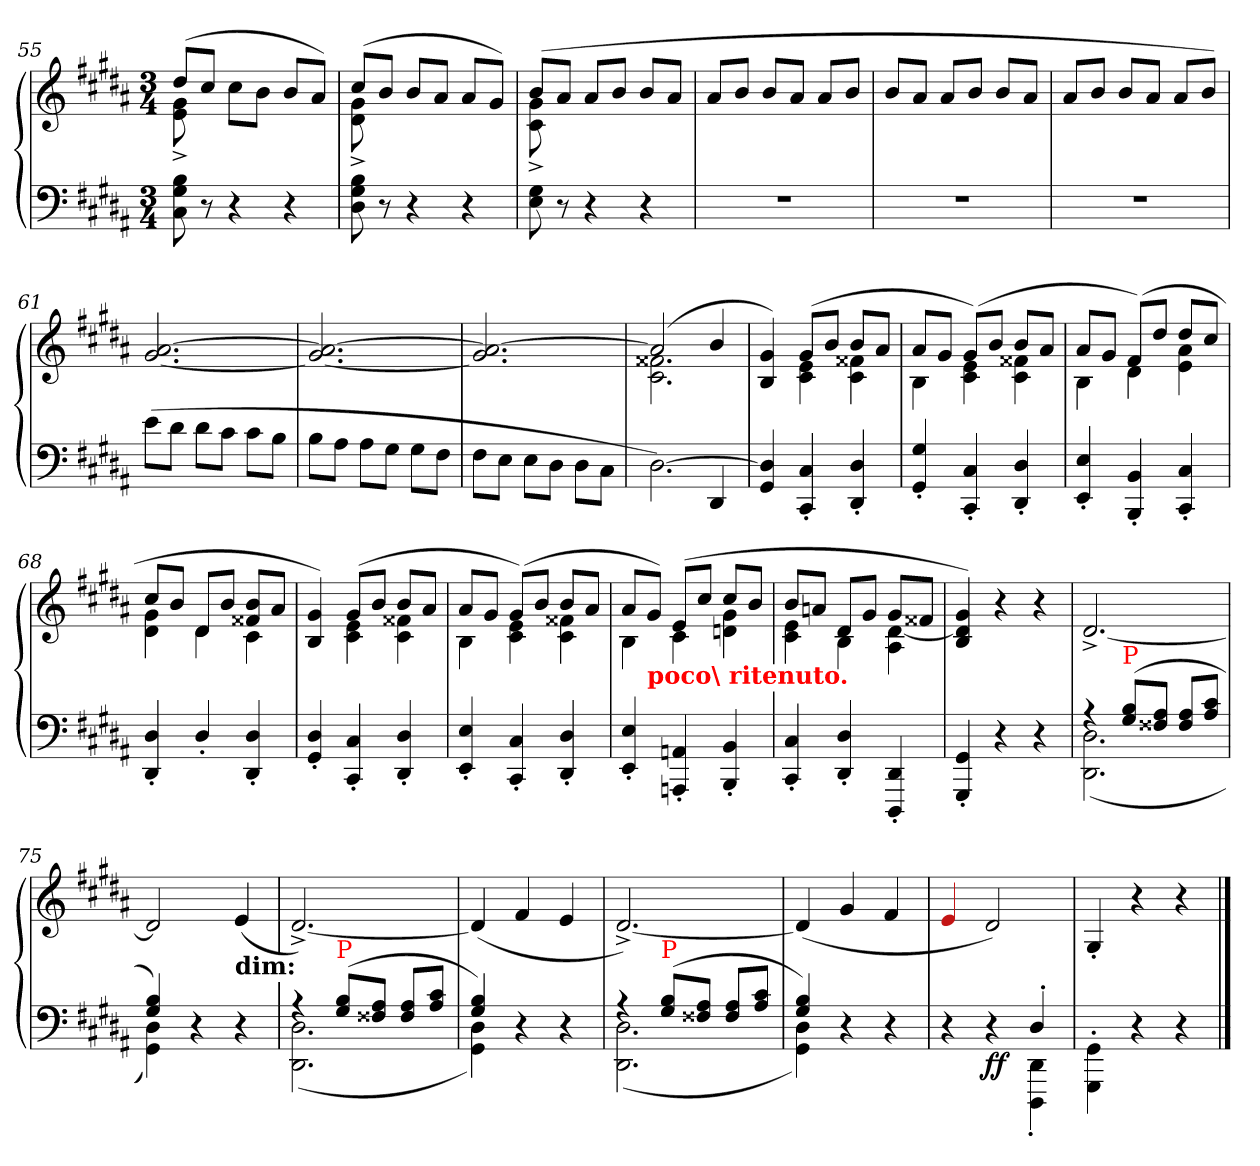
**kern	**kern	**dynam
*part1	*part1	*part1
*staff2	*staff1	*staff1/2
*clefF4	*clefG2	*
*k[f#c#g#d#a#]	*k[f#c#g#d#a#]	*
*g#:	*g#:	*
*M3/4	*M3/4	*
=55	=55	=55
*	*^	*
8B 8G# 8C#	(>8dd#L	8g#^< 8e^<	.
8r	8cc#J	8ryy	.
4r	8cc#L	2ryy	.
.	8bJ	.	.
4r	8bL	.	.
.	8a#J)	.	.
=56	=56	=56	=56
8B 8G# 8D#	(>8cc#L	8g#^< 8d#^<	.
8r	8bJ	8ryy	.
4r	8bL	2ryy	.
.	8a#J	.	.
4r	8a#L	.	.
.	8g#J)	.	.
=57	=57	=57	=57
8G# 8E	(>8bL	8g#^< 8c#^<	.
8r	8a#J	8ryy	.
4r	8a#L	2ryy	.
.	8bJ	.	.
4r	8bL	.	.
.	8a#J	.	.
*	*v	*v	*
=58	=58	=58
2.rF	8a#L	.
.	8bJ	.
.	8bL	.
.	8a#J	.
.	8a#L	.
.	8bJ	.
=59	=59	=59
2.rF	8bL	.
.	8a#J	.
.	8a#L	.
.	8bJ	.
.	8bL	.
.	8a#J	.
=60	=60	=60
2.rF	8a#L	.
.	8bJ	.
.	8bL	.
.	8a#J	.
.	8a#L	.
.	8bJ)	.
=61	=61	=61
(>8eL	[2.a# [2.g#	.
8d#J	.	.
8d#L	.	.
8c#J	.	.
8c#L	.	.
8BJ	.	.
=62	=62	=62
8BL	2.a#_ 2.g#_	.
8A#J	.	.
8A#L	.	.
8G#J	.	.
8G#L	.	.
8F#J	.	.
=63	=63	=63
8F#L	2.a#_ 2.g#]	.
8EJ	.	.
8EL	.	.
8D#J	.	.
8D#\L	.	.
8C#J	.	.
=64	=64	=64
*^	*^	*
[2.D#\)	2ryy	(>2a#]	2.f##X 2.c#	.
.	4DD#/	4b	.	.
*v	*v	*	*	*
=65	=65	=65	=65
4D#] 4GG#	4g# 4B)	4ryy	.
4C#' 4CC#'	(>8g#L	4e 4c#	.
.	8bJ	.	.
4D#' 4DD#'	8bL	4f##X 4c#	.
.	8a#J	.	.
=66	=66	=66	=66
4G#' 4GG#'	8a#L	4B	.
.	8g#J	.	.
4C#' 4CC#'	(>8g#L)	4e 4c#	.
.	8bJ	.	.
4D#' 4DD#'	8bL	4f##X 4c#	.
.	8a#J	.	.
=67	=67	=67	=67
4E' 4EE'	8a#L	4B	.
.	8g#J	.	.
4BB' 4BBB'	(>8f#L)	4d#	.
.	8dd#J	.	.
4C#' 4CC#'	8dd#L	4a# 4e	.
.	8cc#J	.	.
=68	=68	=68	=68
4D#' 4DD#'	8cc#L	4g# 4d#	.
.	8bJ	.	.
4D#'/	8d#L	4d#	.
.	8bJ	.	.
4D#' 4DD#'	8f##X 8bL	4c#	.
.	8a#J	.	.
=69	=69	=69	=69
4D#' 4GG#'	4g# 4B)	4ryy	.
4C#' 4CC#'	(>8g#L	4e 4c#	.
.	8bJ	.	.
4D#' 4DD#'	8bL	4f##X 4c#	.
.	8a#J	.	.
=70	=70	=70	=70
4E' 4EE'	8a#L	4B	.
.	8g#J	.	.
4C#' 4CC#'	(>8g#L)	4e 4c#	.
.	8bJ	.	.
4D#' 4DD#'	8bL	4f##X 4c#	.
.	8a#J	.	.
=71	=71	=71	=71
4E' 4EE'	8a#L	4B	.
!	!LO:TX:b:B:color=red:t=poco\ ritenuto.	!	!
.	8g#J)	.	.
4AAn' 4AAAn'	(>8eL	4c#	.
.	8cc#J	.	.
4BB' 4BBB'	8cc#L	4g# 4dn	.
.	8bJ	.	.
=72	=72	=72	=72
4C#' 4CC#'	8bL	4e 4c#	.
.	8anJ	.	.
4D#' 4DD#'	8d#L	4B	.
.	8g#J	.	.
4DD#' 4DDD#'	8g#L	[4d# 4A#	.
.	8f##XJ	.	.
*	*v	*v	*
=73	=73	=73
4GG#' 4GGG#'	4g# 4d#] 4B)	.
4r	4r	.
4r	4r	.
=74	=74	=74
*^	*	*
4rA	(<2.D# 2.DD#	[2.d#^>	.
!LO:TX:a:color=red:t=P	!	!	!
(<8B 8G#L	.	.	.
8A# 8F##XJ	.	.	.
8A# 8F##L	.	.	.
8c# 8A#J	.	.	.
=75	=75	=75	=75
4B 4G#)	4D# 4GG#)	2d#]	.
4r	2ryy	.	.
!	!	!LO:TX:c:B:t=dim&colon;	!
4r	.	(<4e	.
=76	=76	=76	=76
4rA	(<2.D# 2.DD#	[2.d#^>)	.
!LO:TX:a:color=red:t=P	!	!	!
(<8B 8G#L	.	.	.
8A# 8F##XJ	.	.	.
8A# 8F##L	.	.	.
8c# 8A#J	.	.	.
=77	=77	=77	=77
4B 4G#)	4D# 4GG#)	(<4d#]	.
4r	2ryy	4f#	.
4r	.	4e	.
=78	=78	=78	=78
4rA	(<2.D# 2.DD#	[2.d#^>)	.
!LO:TX:a:color=red:t=P	!	!	!
(<8B 8G#L	.	.	.
8A# 8F##XJ	.	.	.
8A# 8F##L	.	.	.
8c# 8A#J	.	.	.
=79	=79	=79	=79
4B 4G#)	4D# 4GG#)	(<4d#]	.
4r	2ryy	4g#	.
4r	.	4f#	.
=80	=80	=80	=80
4r	2ryy	4Re	.
!	!	!	!LO:DY:b=2
4r	.	2d#)	ff
4D#'	4DD#' 4DDD#'	.	.
*v	*v	*	*
=81	=81	=81
4GG#'<\ 4GGG#'<\	4G#'>/	.
4r	4r	.
4r	4r	.
==	==	==
*-	*-	*-
